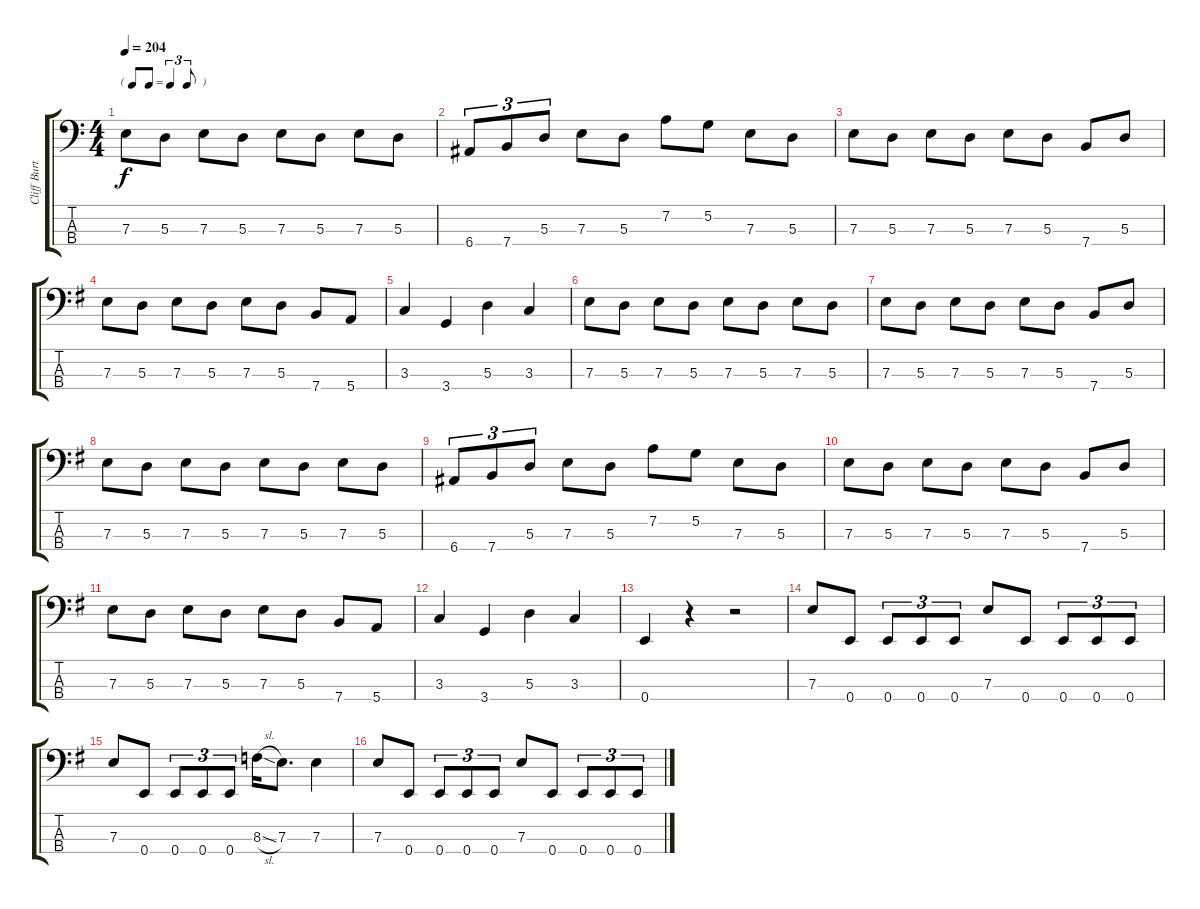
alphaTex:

\track ("Cliff Burton" "Cliff Burt") {instrument electricbassfinger}
\staff {score tabs}
\tuning (G2 D2 A1 E1) {hide}
\ts (4 4)
\tf triplet8th
\tempo 204
\clef f4
\ks c
7.3.8{dy f} 5.3.8 7.3.8 5.3.8 7.3.8 5.3.8 7.3.8 5.3.8 |
6.4.8{tu (3 2)} 7.4.8{tu (3 2)} 5.3.8{tu (3 2)} 7.3.8 5.3.8 7.2.8 5.2.8 7.3.8 5.3.8 |
7.3.8 5.3.8 7.3.8 5.3.8 7.3.8 5.3.8 7.4.8 5.3.8 |
\ks eminor
7.3.8 5.3.8 7.3.8 5.3.8 7.3.8 5.3.8 7.4.8 5.4.8 |
3.3.4 3.4.4 5.3.4 3.3.4 |
7.3.8 5.3.8 7.3.8 5.3.8 7.3.8 5.3.8 7.3.8 5.3.8 |
7.3.8 5.3.8 7.3.8 5.3.8 7.3.8 5.3.8 7.4.8 5.3.8 |
7.3.8 5.3.8 7.3.8 5.3.8 7.3.8 5.3.8 7.3.8 5.3.8 |
6.4.8{tu (3 2)} 7.4.8{tu (3 2)} 5.3.8{tu (3 2)} 7.3.8 5.3.8 7.2.8 5.2.8 7.3.8 5.3.8 |
7.3.8 5.3.8 7.3.8 5.3.8 7.3.8 5.3.8 7.4.8 5.3.8 |
7.3.8 5.3.8 7.3.8 5.3.8 7.3.8 5.3.8 7.4.8 5.4.8 |
3.3.4 3.4.4 5.3.4 3.3.4 |
0.4.4 r.4 r.2 |
7.3.8 0.4.8 0.4.8{tu (3 2)} 0.4.8{tu (3 2)} 0.4.8{tu (3 2)} 7.3.8 0.4.8 0.4.8{tu (3 2)} 0.4.8{tu (3 2)} 0.4.8{tu (3 2)} |
7.3.8 0.4.8 0.4.8{tu (3 2)} 0.4.8{tu (3 2)} 0.4.8{tu (3 2)} 8.3{sl}.16 7.3.8{d} 7.3.4 |
7.3.8 0.4.8 0.4.8{tu (3 2)} 0.4.8{tu (3 2)} 0.4.8{tu (3 2)} 7.3.8 0.4.8 0.4.8{tu (3 2)} 0.4.8{tu (3 2)} 0.4.8{tu (3 2)}
